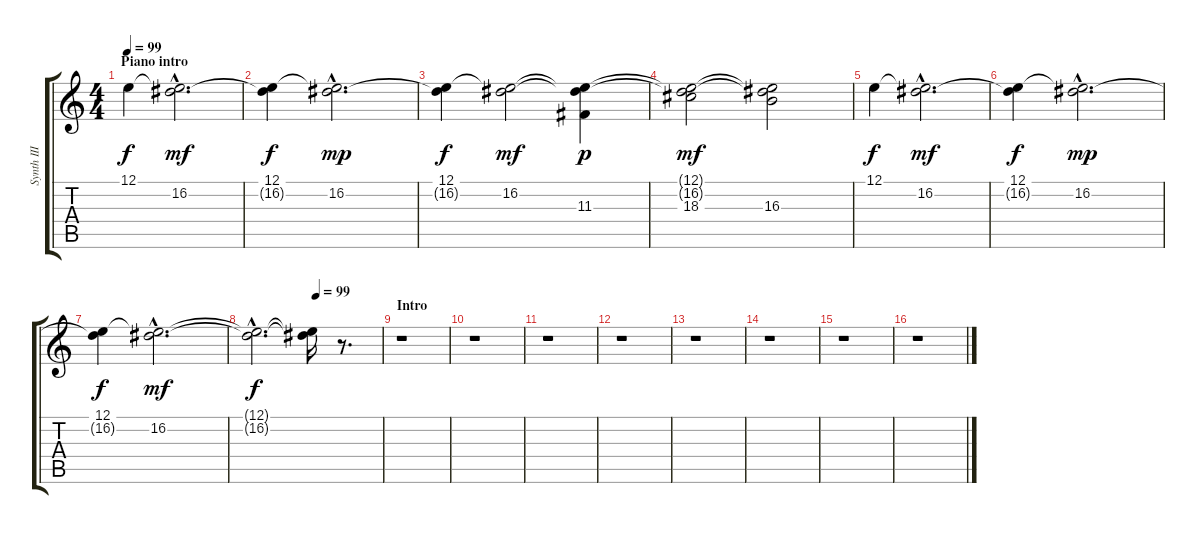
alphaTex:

\track ("Synth III" "Synth III") {instrument stringensemble1}
\staff {score tabs}
\tuning (E4 B3 G3 D3 A2 E2) {hide}
\ts (4 4)
\section ("" "Piano intro")
\tempo 99
\tempo 90
\tempo 99
\clef g2
\ks c
12.1.4{dy f instrument stringensemble1} (12.1{hac t} 16.2{hac}).2{d dy mf} |
(12.1 16.2{t}).4{dy f} (12.1{hac t} 16.2{hac}).2{d dy mp} |
(12.1 16.2{t}).4{dy f} (12.1{t} 16.2).2{dy mf} (12.1{t} 16.2{t} 11.3).4{dy p} |
(12.1{t} 16.2{t} 18.3).2{dy mf} (12.1{t} 16.2{t} 16.3).2 |
12.1.4{dy f} (12.1{hac t} 16.2{hac}).2{d dy mf} |
(12.1 16.2{t}).4{dy f} (12.1{hac t} 16.2{hac}).2{d dy mp} |
(12.1 16.2{t}).4{dy f} (12.1{hac t} 16.2{hac}).2{d dy mf} |
\tempo (99 0.5)
(12.1{hac t} 16.2{hac t}).2{d dy f} (12.1{t} 16.2{t}).16 r.8{d} |
\section ("" "Intro")
r.1 |
r.1 |
r.1 |
r.1 |
r.1 |
r.1 |
r.1 |
r.1
